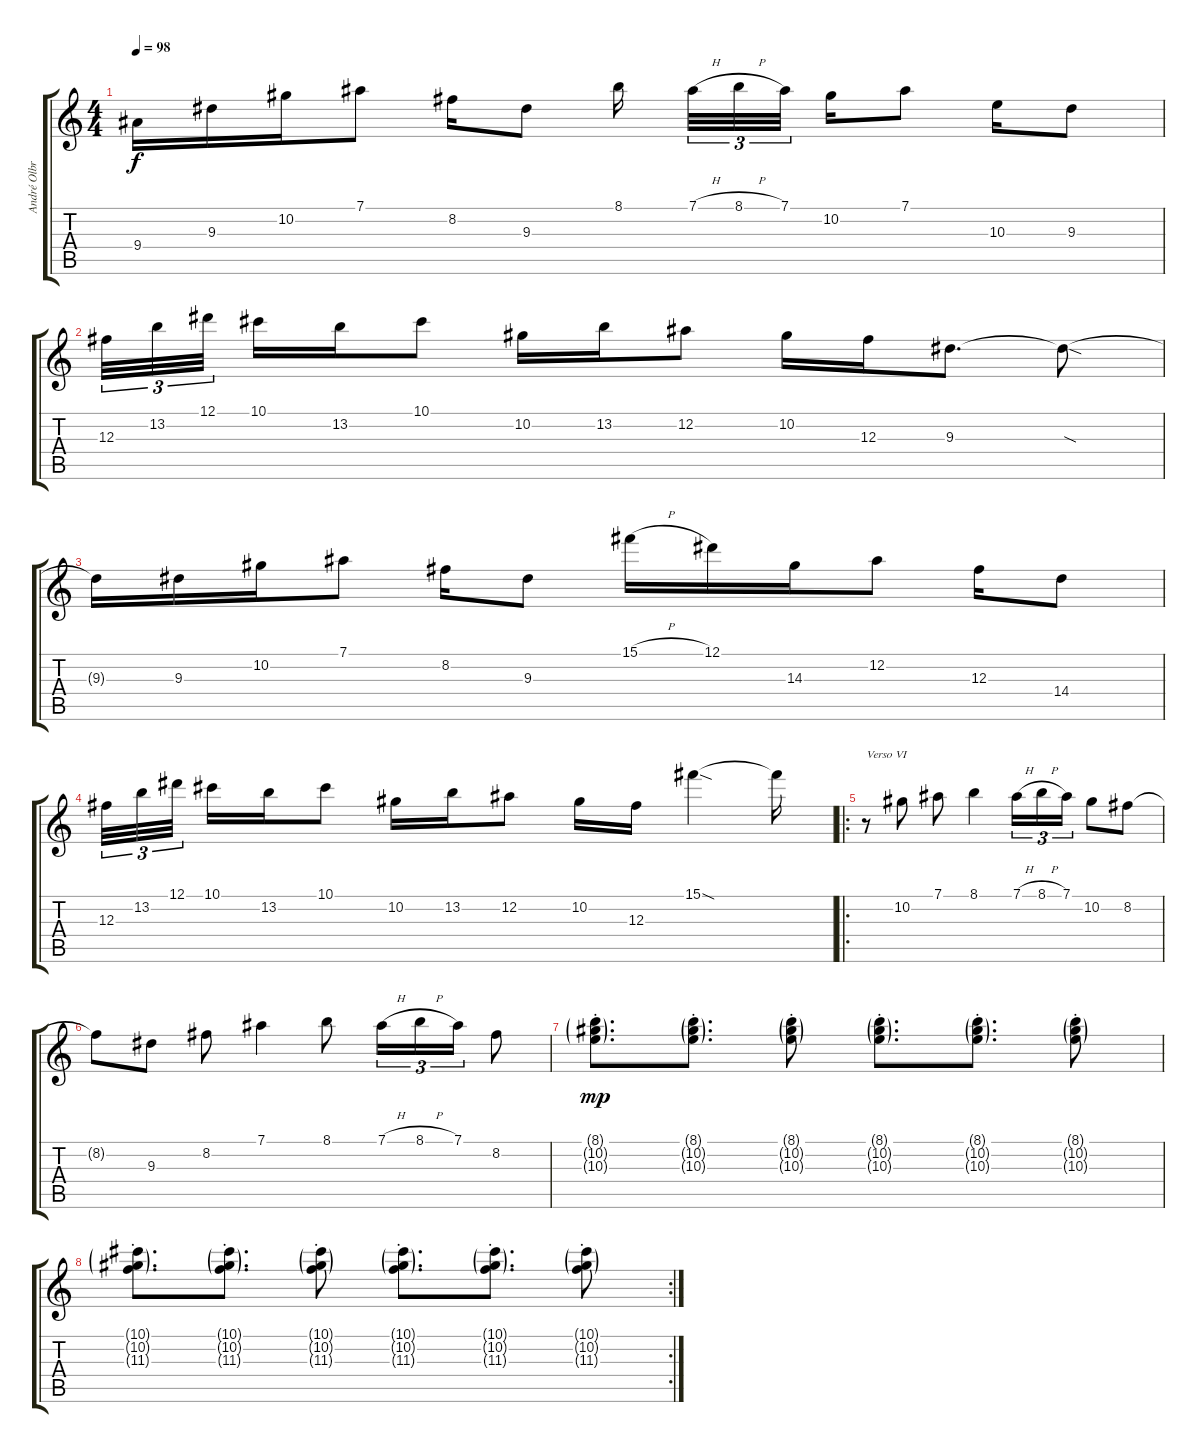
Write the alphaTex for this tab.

\track ("André Olbrich" "André Olbr") {instrument acousticguitarsteel}
\staff {score tabs}
\tuning (Eb4 Bb3 Gb3 Db3 Ab2 Eb2) {hide}
\ts (4 4)
\tempo 98
\clef g2
\ks c
9.4{t}.16{dy f} 9.3.16 10.2.16 7.1.8 8.2.16 9.3.8 8.1.16{beam splitsecondary} 7.1{h}.32{tu (3 2)} 8.1{h}.32{tu (3 2)} 7.1.32{tu (3 2) beam splitsecondary} 10.2.16 7.1.8 10.3.16 9.3.8 |
12.3.32{tu (3 2)} 13.2.32{tu (3 2)} 12.1.32{tu (3 2) beam splitsecondary} 10.1.16 13.2.16 10.1.8 10.2.16 13.2.16 12.2.8 10.2.16 12.3.16 9.3.8{d} 9.3{sod t}.8 |
9.3{t}.16 9.3.16 10.2.16 7.1.8 8.2.16 9.3.8 15.1{h}.16 12.1.16 14.3.16 12.2.8 12.3.16 14.4.8 |
12.3.32{tu (3 2)} 13.2.32{tu (3 2)} 12.1.32{tu (3 2) beam splitsecondary} 10.1.16 13.2.16 10.1.8 10.2.16 13.2.16 12.2.8 10.2.16 12.3.16 15.1{sod}.4 15.1{t}.16 |
\ro
r.8{txt "Verso VI"} 10.2.8 7.1.8 8.1.4 7.1{h}.16{tu (3 2)} 8.1{h}.16{tu (3 2)} 7.1.16{tu (3 2)} 10.2.8 8.2.8 |
8.2{t}.8 9.3.8 8.2.8 7.1.4 8.1.8 7.1{h}.16{tu (3 2)} 8.1{h}.16{tu (3 2)} 7.1.16{tu (3 2)} 8.2.8 |
(8.1{g st} 10.2{g st} 10.3{g st}).8{d dy mp} (8.1{g st} 10.2{g st} 10.3{g st}).8{d} (8.1{g st} 10.2{g st} 10.3{g st}).8 (8.1{g st} 10.2{g st} 10.3{g st}).8{d} (8.1{g st} 10.2{g st} 10.3{g st}).8{d} (8.1{g st} 10.2{g st} 10.3{g st}).8 |
\rc 2
(10.1{g st} 10.2{g st} 11.3{g st}).8{d} (10.1{g st} 10.2{g st} 11.3{g st}).8{d} (10.1{g st} 10.2{g st} 11.3{g st}).8 (10.1{g st} 10.2{g st} 11.3{g st}).8{d} (10.1{g st} 10.2{g st} 11.3{g st}).8{d} (10.1{g st} 10.2{g st} 11.3{g st}).8
